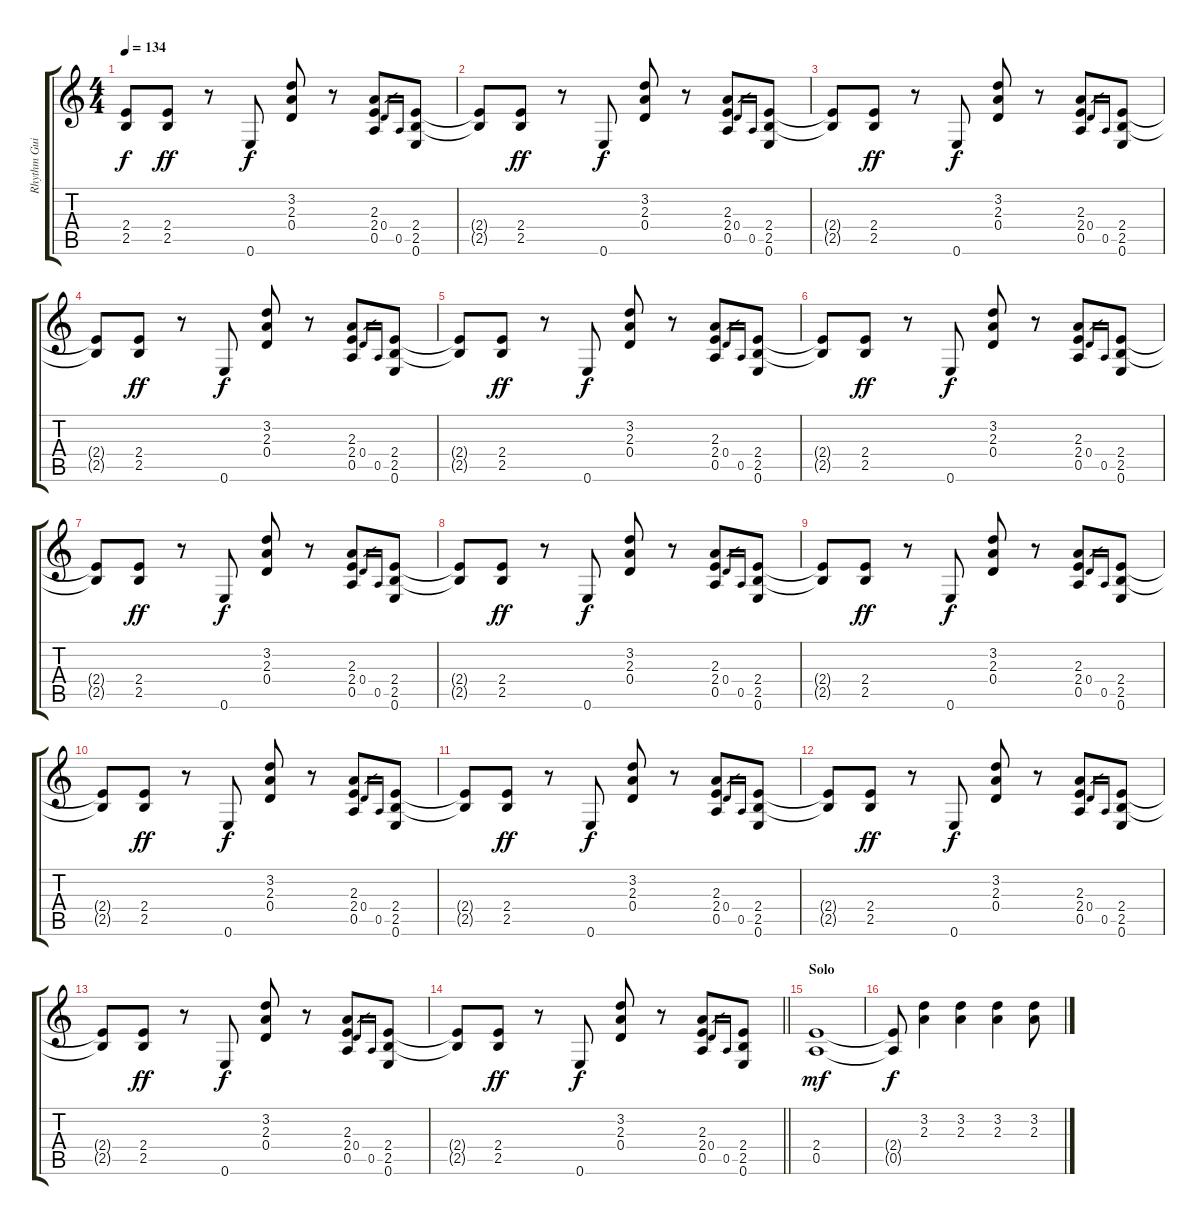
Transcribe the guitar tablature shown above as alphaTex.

\track ("Rhythm Guitar" "Rhythm Gui") {instrument distortionguitar}
\staff {score tabs}
\tuning (E4 B3 G3 D3 A2 E2) {hide}
\ts (4 4)
\tempo 134
\clef g2
\ks c
(2.4{t} 2.5{t}).8{dy f} (2.4 2.5).8{dy ff} r.8 0.6.8{dy f} (3.2 2.3 0.4).8 r.8 (2.3 2.4 0.5).8 0.4.16{gr} 0.5.16{gr} (2.4 2.5 0.6).8 |
(2.4{t} 2.5{t}).8 (2.4 2.5).8{dy ff} r.8 0.6.8{dy f} (3.2 2.3 0.4).8 r.8 (2.3 2.4 0.5).8 0.4.16{gr} 0.5.16{gr} (2.4 2.5 0.6).8 |
(2.4{t} 2.5{t}).8 (2.4 2.5).8{dy ff} r.8 0.6.8{dy f} (3.2 2.3 0.4).8 r.8 (2.3 2.4 0.5).8 0.4.16{gr} 0.5.16{gr} (2.4 2.5 0.6).8 |
(2.4{t} 2.5{t}).8 (2.4 2.5).8{dy ff} r.8 0.6.8{dy f} (3.2 2.3 0.4).8 r.8 (2.3 2.4 0.5).8 0.4.16{gr} 0.5.16{gr} (2.4 2.5 0.6).8 |
(2.4{t} 2.5{t}).8 (2.4 2.5).8{dy ff} r.8 0.6.8{dy f} (3.2 2.3 0.4).8 r.8 (2.3 2.4 0.5).8 0.4.16{gr} 0.5.16{gr} (2.4 2.5 0.6).8 |
(2.4{t} 2.5{t}).8 (2.4 2.5).8{dy ff} r.8 0.6.8{dy f} (3.2 2.3 0.4).8 r.8 (2.3 2.4 0.5).8 0.4.16{gr} 0.5.16{gr} (2.4 2.5 0.6).8 |
(2.4{t} 2.5{t}).8 (2.4 2.5).8{dy ff} r.8 0.6.8{dy f} (3.2 2.3 0.4).8 r.8 (2.3 2.4 0.5).8 0.4.16{gr} 0.5.16{gr} (2.4 2.5 0.6).8 |
(2.4{t} 2.5{t}).8 (2.4 2.5).8{dy ff} r.8 0.6.8{dy f} (3.2 2.3 0.4).8 r.8 (2.3 2.4 0.5).8 0.4.16{gr} 0.5.16{gr} (2.4 2.5 0.6).8 |
(2.4{t} 2.5{t}).8 (2.4 2.5).8{dy ff} r.8 0.6.8{dy f} (3.2 2.3 0.4).8 r.8 (2.3 2.4 0.5).8 0.4.16{gr} 0.5.16{gr} (2.4 2.5 0.6).8 |
(2.4{t} 2.5{t}).8 (2.4 2.5).8{dy ff} r.8 0.6.8{dy f} (3.2 2.3 0.4).8 r.8 (2.3 2.4 0.5).8 0.4.16{gr} 0.5.16{gr} (2.4 2.5 0.6).8 |
(2.4{t} 2.5{t}).8 (2.4 2.5).8{dy ff} r.8 0.6.8{dy f} (3.2 2.3 0.4).8 r.8 (2.3 2.4 0.5).8 0.4.16{gr} 0.5.16{gr} (2.4 2.5 0.6).8 |
(2.4{t} 2.5{t}).8 (2.4 2.5).8{dy ff} r.8 0.6.8{dy f} (3.2 2.3 0.4).8 r.8 (2.3 2.4 0.5).8 0.4.16{gr} 0.5.16{gr} (2.4 2.5 0.6).8 |
(2.4{t} 2.5{t}).8 (2.4 2.5).8{dy ff} r.8 0.6.8{dy f} (3.2 2.3 0.4).8 r.8 (2.3 2.4 0.5).8 0.4.16{gr} 0.5.16{gr} (2.4 2.5 0.6).8 |
\barLineRight lightlight
(2.4{t} 2.5{t}).8 (2.4 2.5).8{dy ff} r.8 0.6.8{dy f} (3.2 2.3 0.4).8 r.8 (2.3 2.4 0.5).8 0.4.16{gr} 0.5.16{gr} (2.4 2.5 0.6).8 |
\section ("" "Solo")
(2.4 0.5).1{dy mf} |
(2.4{t} 0.5{t}).8{dy f} (3.2 2.3).4 (3.2 2.3).4 (3.2 2.3).4 (3.2 2.3).8
